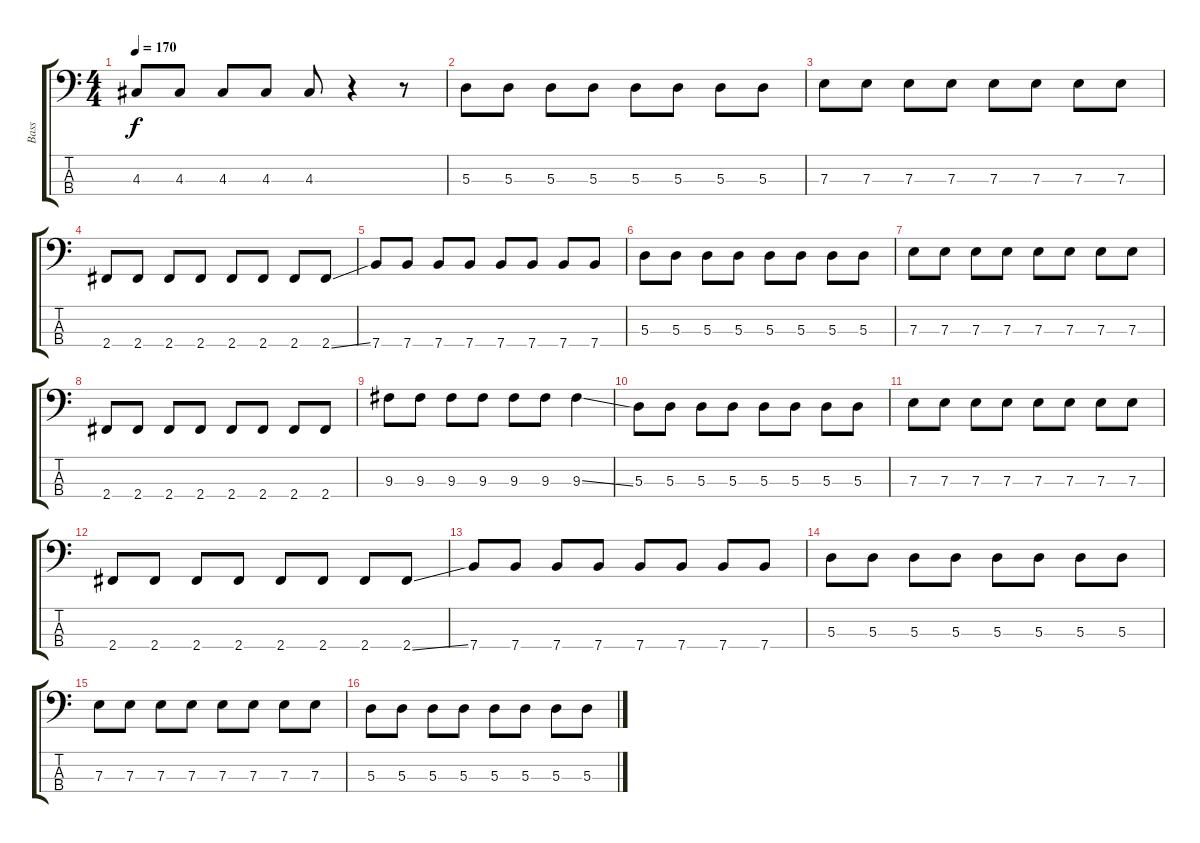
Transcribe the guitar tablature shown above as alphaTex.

\track ("Bass" "Bass") {instrument electricbasspick}
\staff {score tabs}
\tuning (G2 D2 A1 E1) {hide}
\ts (4 4)
\tempo 170
\clef f4
\ks c
4.3.8{dy f} 4.3.8 4.3.8 4.3.8 4.3.8 r.4 r.8 |
5.3.8 5.3.8 5.3.8 5.3.8 5.3.8 5.3.8 5.3.8 5.3.8 |
7.3.8 7.3.8 7.3.8 7.3.8 7.3.8 7.3.8 7.3.8 7.3.8 |
2.4.8 2.4.8 2.4.8 2.4.8 2.4.8 2.4.8 2.4.8 2.4{ss}.8 |
7.4.8 7.4.8 7.4.8 7.4.8 7.4.8 7.4.8 7.4.8 7.4.8 |
5.3.8 5.3.8 5.3.8 5.3.8 5.3.8 5.3.8 5.3.8 5.3.8 |
7.3.8 7.3.8 7.3.8 7.3.8 7.3.8 7.3.8 7.3.8 7.3.8 |
2.4.8 2.4.8 2.4.8 2.4.8 2.4.8 2.4.8 2.4.8 2.4.8 |
9.3.8 9.3.8 9.3.8 9.3.8 9.3.8 9.3.8 9.3{ss}.4 |
5.3.8 5.3.8 5.3.8 5.3.8 5.3.8 5.3.8 5.3.8 5.3.8 |
7.3.8 7.3.8 7.3.8 7.3.8 7.3.8 7.3.8 7.3.8 7.3.8 |
2.4.8 2.4.8 2.4.8 2.4.8 2.4.8 2.4.8 2.4.8 2.4{ss}.8 |
7.4.8 7.4.8 7.4.8 7.4.8 7.4.8 7.4.8 7.4.8 7.4.8 |
5.3.8 5.3.8 5.3.8 5.3.8 5.3.8 5.3.8 5.3.8 5.3.8 |
7.3.8 7.3.8 7.3.8 7.3.8 7.3.8 7.3.8 7.3.8 7.3.8 |
5.3.8 5.3.8 5.3.8 5.3.8 5.3.8 5.3.8 5.3.8 5.3.8
